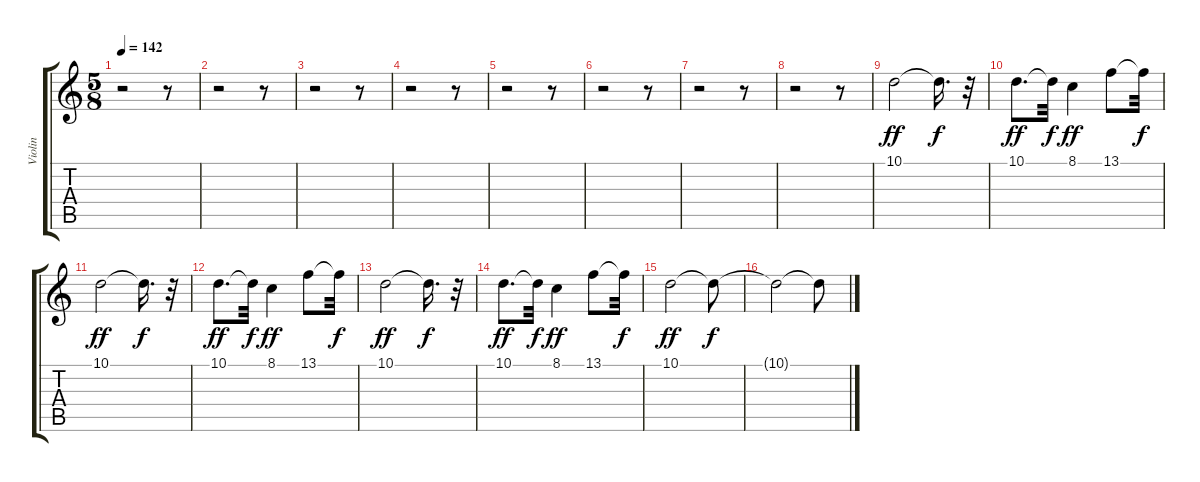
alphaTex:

\track ("Violin                              " "Violin    ") {instrument stringensemble1}
\staff {score tabs}
\tuning (E4 B3 G3 D3 A2 E2) {hide}
\ts (5 8)
\tempo 142
\clef g2
\ks c
r.2{dy fff} r.8 |
r.2 r.8 |
r.2 r.8 |
r.2 r.8 |
r.2 r.8 |
r.2 r.8 |
r.2 r.8 |
r.2 r.8 |
10.1.2{dy ff} 10.1{t}.16{d dy f} r.32 |
10.1.8{d dy ff} 10.1{t}.32{dy f} 8.1.4{dy ff} 13.1.8 13.1{t}.32{dy f} |
10.1.2{dy ff} 10.1{t}.16{d dy f} r.32 |
10.1.8{d dy ff} 10.1{t}.32{dy f} 8.1.4{dy ff} 13.1.8 13.1{t}.32{dy f} |
10.1.2{dy ff} 10.1{t}.16{d dy f} r.32 |
10.1.8{d dy ff} 10.1{t}.32{dy f} 8.1.4{dy ff} 13.1.8 13.1{t}.32{dy f} |
10.1.2{dy ff} 10.1{t}.8{dy f} |
10.1{t}.2 10.1{t}.8
